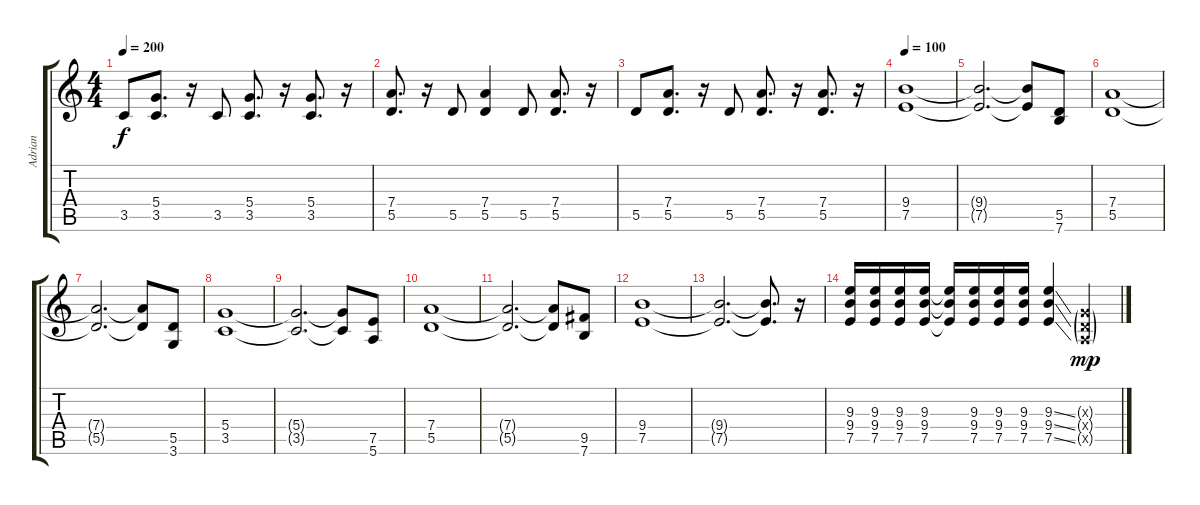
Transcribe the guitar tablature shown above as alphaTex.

\track ("Adrian" "Adrian") {instrument distortionguitar}
\staff {score tabs}
\tuning (E4 B3 G3 D3 A2 E2) {hide}
\ts (4 4)
\tempo 200
\clef g2
\ks c
3.5.8{dy f} (5.4 3.5).8{d} r.16 3.5.8 (5.4 3.5).8{d} r.16 (5.4 3.5).8{d} r.16 |
(7.4 5.5).8{d} r.16 5.5.8 (7.4 5.5).4 5.5.8 (7.4 5.5).8{d} r.16 |
5.5.8 (7.4 5.5).8{d} r.16 5.5.8 (7.4 5.5).8{d} r.16 (7.4 5.5).8{d} r.16 |
\tempo 100
(9.4 7.5).1 |
(9.4{t} 7.5{t}).2{d} (9.4{t} 7.5{t}).8 (5.5 7.6).8 |
(7.4 5.5).1 |
(7.4{t} 5.5{t}).2{d} (7.4{t} 5.5{t}).8 (5.5 3.6).8 |
(5.4 3.5).1 |
(5.4{t} 3.5{t}).2{d} (5.4{t} 3.5{t}).8 (7.5 5.6).8 |
(7.4 5.5).1 |
(7.4{t} 5.5{t}).2{d} (7.4{t} 5.5{t}).8 (9.5 7.6).8 |
(9.4 7.5).1 |
(9.4{t} 7.5{t}).2{d} (9.4{t} 7.5{t}).8{d} r.16 |
(9.3 9.4 7.5).16 (9.3 9.4 7.5).16 (9.3 9.4 7.5).16 (9.3 9.4 7.5).16 (9.3{t} 9.4{t} 7.5{t}).16 (9.3 9.4 7.5).16 (9.3 9.4 7.5).16 (9.3 9.4 7.5).16 (9.3{ss} 9.4{ss} 7.5{ss}).4 (0.3{g x} 0.4{g x} 0.5{g x}).4{dy mp}
